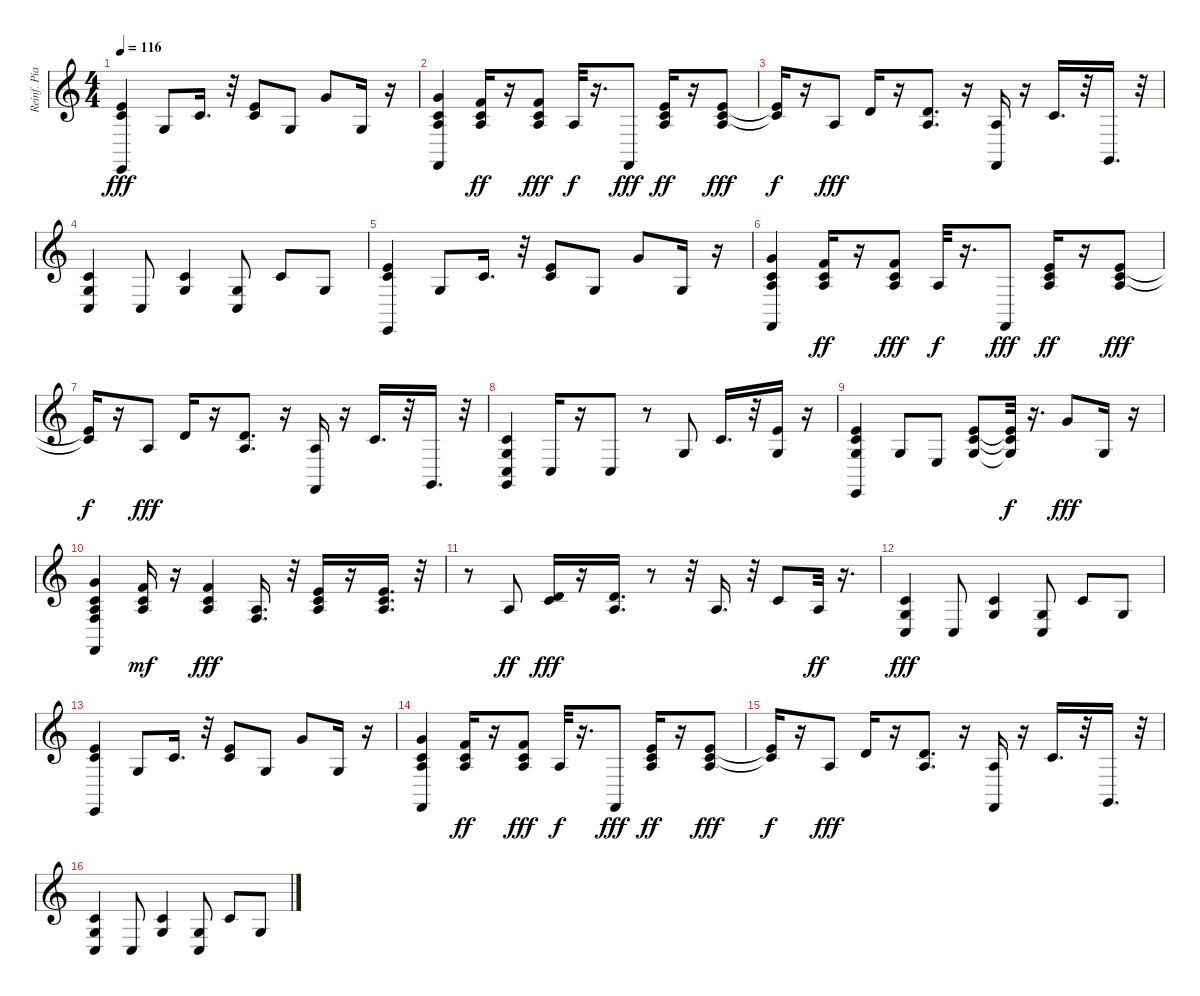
\track ("Reinf. Piano (Tr. 14B)" "Reinf. Pia") {instrument brightacousticpiano}
\staff {score}
\tuning (E4 B3 G3 D3 A2 E2) {hide}
\ts (4 4)
\tempo 116
\clef g2
\ks c
(0.1 1.2 0.6).4{dy fff} 0.3.8 1.2.16{d} r.32 (0.1 1.2).8 0.3.8 3.1.8 0.3.16 r.16 |
(3.1 1.2 2.3 1.6).4 (1.1 1.2 2.3).16{dy ff} r.16 (1.1 1.2 2.3).8{dy fff} 2.3.32{dy f} r.16{d} 1.6.8{dy fff} (0.1 1.2 2.3).16{dy ff} r.16 (0.1 1.2 2.3).8{dy fff} |
(0.1{t} 1.2{t}).16{dy f} r.16 2.3.8{dy fff} 3.2.16 r.16 (3.2 2.3).8{d} r.16 (2.3 1.6).16 r.16 1.2.16{d} r.32 3.6.16{d} r.32 |
(1.2 0.3 3.5).4 3.5.8 (1.2 0.3).4 (0.3 3.5).8 1.2.8 0.3.8 |
(0.1 1.2 0.6).4 0.3.8 1.2.16{d} r.32 (0.1 1.2).8 0.3.8 3.1.8 0.3.16 r.16 |
(3.1 1.2 2.3 1.6).4 (1.1 1.2 2.3).16{dy ff} r.16 (1.1 1.2 2.3).8{dy fff} 2.3.32{dy f} r.16{d} 1.6.8{dy fff} (0.1 1.2 2.3).16{dy ff} r.16 (0.1 1.2 2.3).8{dy fff} |
(0.1{t} 1.2{t}).16{dy f} r.16 2.3.8{dy fff} 3.2.16 r.16 (3.2 2.3).8{d} r.16 (2.3 1.6).16 r.16 1.2.16{d} r.32 3.6.16{d} r.32 |
(1.2 0.3 3.5 3.6).4 3.5.16 r.16 3.5.8 r.8 0.3.8 1.2.16{d} r.32 (0.1 0.3).16 r.16 |
(0.1 1.2 0.3 0.6).4 0.3.8 2.4.8 (0.1 1.2 0.3).8 (0.1{t} 1.2{t} 0.3{t}).32{dy f} r.16{d} 3.1.8{dy fff} 0.3.16 r.16 |
(3.1 1.2 2.3 3.4 1.6).4 (1.1 1.2 2.3).16{dy mf} r.16 (1.1 1.2 2.3).4{dy fff} (2.3 3.4).16{d} r.32 (0.1 1.2 2.3).16 r.16 (0.1 1.2 2.3).16{d} r.32 |
r.8 2.3.8{dy ff} (3.2 5.3).16{dy fff} r.16 (3.2 2.3).16{d} r.8 r.32 2.3.16{d} r.32 1.2.8 2.3.32{dy ff} r.16{d} |
(1.2 0.3 3.5).4{dy fff} 3.5.8 (1.2 0.3).4 (0.3 3.5).8 1.2.8 0.3.8 |
(0.1 1.2 0.6).4 0.3.8 1.2.16{d} r.32 (0.1 1.2).8 0.3.8 3.1.8 0.3.16 r.16 |
(3.1 1.2 2.3 1.6).4 (1.1 1.2 2.3).16{dy ff} r.16 (1.1 1.2 2.3).8{dy fff} 2.3.32{dy f} r.16{d} 1.6.8{dy fff} (0.1 1.2 2.3).16{dy ff} r.16 (0.1 1.2 2.3).8{dy fff} |
(0.1{t} 1.2{t}).16{dy f} r.16 2.3.8{dy fff} 3.2.16 r.16 (3.2 2.3).8{d} r.16 (2.3 1.6).16 r.16 1.2.16{d} r.32 3.6.16{d} r.32 |
(1.2 0.3 3.5).4 3.5.8 (1.2 0.3).4 (0.3 3.5).8 1.2.8 0.3.8
